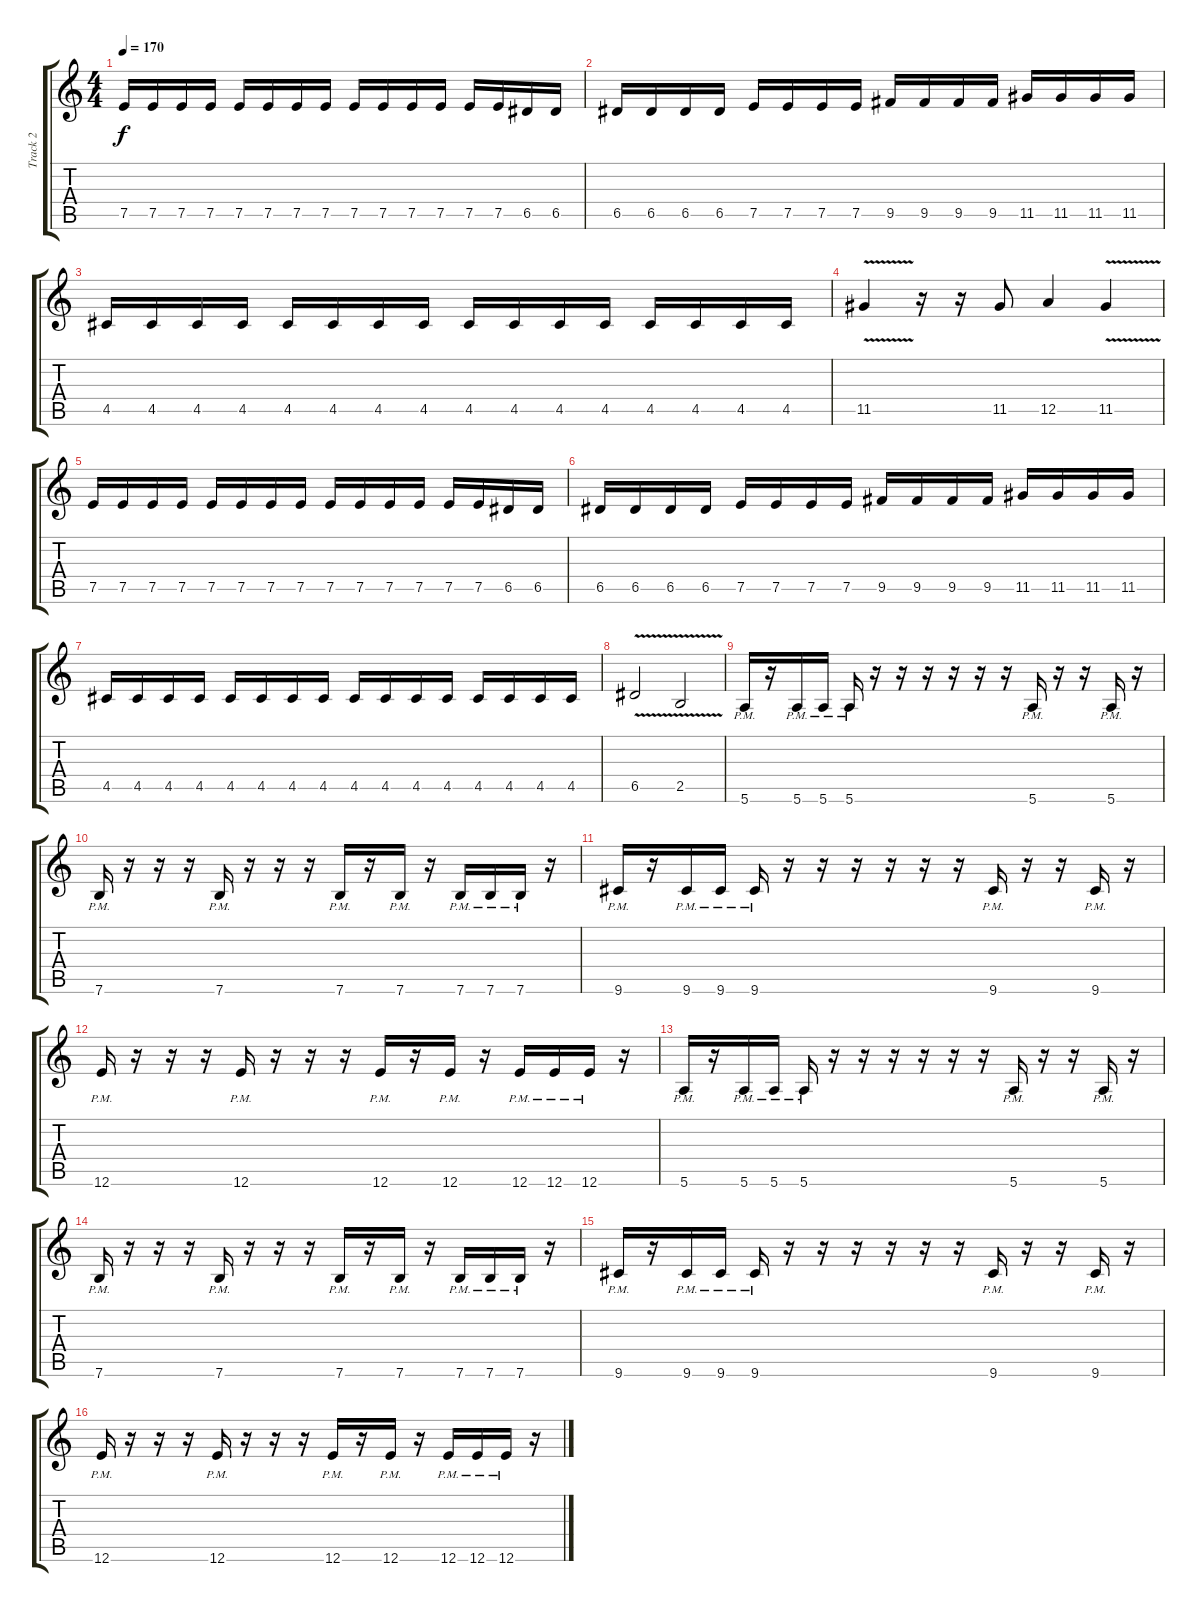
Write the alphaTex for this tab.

\track ("Track 2" "Track 2") {instrument distortionguitar}
\staff {score tabs}
\tuning (E4 B3 G3 D3 A2 E2) {hide}
\ts (4 4)
\tempo 170
\clef g2
\ks c
7.5.16{dy f} 7.5.16 7.5.16 7.5.16 7.5.16 7.5.16 7.5.16 7.5.16 7.5.16 7.5.16 7.5.16 7.5.16 7.5.16 7.5.16 6.5.16 6.5.16 |
6.5.16 6.5.16 6.5.16 6.5.16 7.5.16 7.5.16 7.5.16 7.5.16 9.5.16 9.5.16 9.5.16 9.5.16 11.5.16 11.5.16 11.5.16 11.5.16 |
4.5.16 4.5.16 4.5.16 4.5.16 4.5.16 4.5.16 4.5.16 4.5.16 4.5.16 4.5.16 4.5.16 4.5.16 4.5.16 4.5.16 4.5.16 4.5.16 |
11.5{v}.4 r.16 r.16 11.5.8 12.5.4 11.5{v}.4 |
7.5.16 7.5.16 7.5.16 7.5.16 7.5.16 7.5.16 7.5.16 7.5.16 7.5.16 7.5.16 7.5.16 7.5.16 7.5.16 7.5.16 6.5.16 6.5.16 |
6.5.16 6.5.16 6.5.16 6.5.16 7.5.16 7.5.16 7.5.16 7.5.16 9.5.16 9.5.16 9.5.16 9.5.16 11.5.16 11.5.16 11.5.16 11.5.16 |
4.5.16 4.5.16 4.5.16 4.5.16 4.5.16 4.5.16 4.5.16 4.5.16 4.5.16 4.5.16 4.5.16 4.5.16 4.5.16 4.5.16 4.5.16 4.5.16 |
6.5{v}.2 2.5{v}.2 |
5.6{pm}.16 r.16 5.6{pm}.16 5.6{pm}.16 5.6{pm}.16 r.16 r.16 r.16 r.16 r.16 r.16 5.6{pm}.16 r.16 r.16 5.6{pm}.16 r.16 |
7.6{pm}.16 r.16 r.16 r.16 7.6{pm}.16 r.16 r.16 r.16 7.6{pm}.16 r.16 7.6{pm}.16 r.16 7.6{pm}.16 7.6{pm}.16 7.6{pm}.16 r.16 |
9.6{pm}.16 r.16 9.6{pm}.16 9.6{pm}.16 9.6{pm}.16 r.16 r.16 r.16 r.16 r.16 r.16 9.6{pm}.16 r.16 r.16 9.6{pm}.16 r.16 |
12.6{pm}.16 r.16 r.16 r.16 12.6{pm}.16 r.16 r.16 r.16 12.6{pm}.16 r.16 12.6{pm}.16 r.16 12.6{pm}.16 12.6{pm}.16 12.6{pm}.16 r.16 |
5.6{pm}.16 r.16 5.6{pm}.16 5.6{pm}.16 5.6{pm}.16 r.16 r.16 r.16 r.16 r.16 r.16 5.6{pm}.16 r.16 r.16 5.6{pm}.16 r.16 |
7.6{pm}.16 r.16 r.16 r.16 7.6{pm}.16 r.16 r.16 r.16 7.6{pm}.16 r.16 7.6{pm}.16 r.16 7.6{pm}.16 7.6{pm}.16 7.6{pm}.16 r.16 |
9.6{pm}.16 r.16 9.6{pm}.16 9.6{pm}.16 9.6{pm}.16 r.16 r.16 r.16 r.16 r.16 r.16 9.6{pm}.16 r.16 r.16 9.6{pm}.16 r.16 |
12.6{pm}.16 r.16 r.16 r.16 12.6{pm}.16 r.16 r.16 r.16 12.6{pm}.16 r.16 12.6{pm}.16 r.16 12.6{pm}.16 12.6{pm}.16 12.6{pm}.16 r.16
